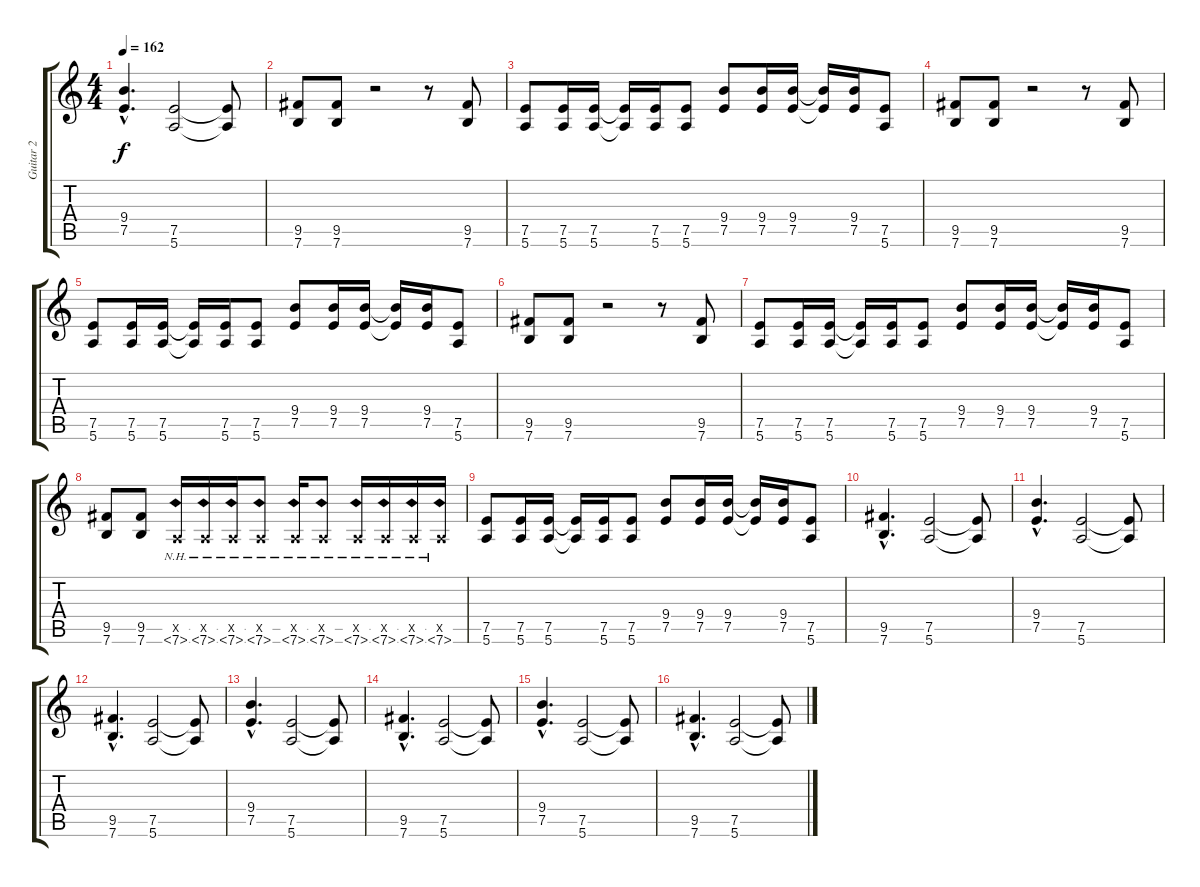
\track ("Guitar 2" "Guitar 2") {instrument distortionguitar}
\staff {score tabs}
\tuning (E4 B3 G3 D3 A2 E2) {hide}
\ts (4 4)
\tempo 162
\clef g2
\ks c
(9.4{hac} 7.5{hac}).4{d dy f} (7.5 5.6).2 (7.5{t} 5.6{t}).8 |
\section ("" "")
(9.5 7.6).8 (9.5 7.6).8 r.2 r.8 (9.5 7.6).8 |
(7.5 5.6).8 (7.5 5.6).16 (7.5 5.6).16 (7.5{t} 5.6{t}).16 (7.5 5.6).16 (7.5 5.6).8 (9.4 7.5).8 (9.4 7.5).16 (9.4 7.5).16 (9.4{t} 7.5{t}).16 (9.4 7.5).16 (7.5 5.6).8 |
(9.5 7.6).8 (9.5 7.6).8 r.2 r.8 (9.5 7.6).8 |
(7.5 5.6).8 (7.5 5.6).16 (7.5 5.6).16 (7.5{t} 5.6{t}).16 (7.5 5.6).16 (7.5 5.6).8 (9.4 7.5).8 (9.4 7.5).16 (9.4 7.5).16 (9.4{t} 7.5{t}).16 (9.4 7.5).16 (7.5 5.6).8 |
(9.5 7.6).8 (9.5 7.6).8 r.2 r.8 (9.5 7.6).8 |
(7.5 5.6).8 (7.5 5.6).16 (7.5 5.6).16 (7.5{t} 5.6{t}).16 (7.5 5.6).16 (7.5 5.6).8 (9.4 7.5).8 (9.4 7.5).16 (9.4 7.5).16 (9.4{t} 7.5{t}).16 (9.4 7.5).16 (7.5 5.6).8 |
(9.5 7.6).8 (9.5 7.6).8 (0.5{x} 7.6{nh}).16 (0.5{x} 7.6{nh}).16 (0.5{x} 7.6{nh}).16 (0.5{x} 7.6{nh}).8 (0.5{x} 7.6{nh}).16 (0.5{x} 7.6{nh}).8 (0.5{x} 7.6{nh}).16 (0.5{x} 7.6{nh}).16 (0.5{x} 7.6{nh}).16 (0.5{x} 7.6{nh}).16 |
(7.5 5.6).8 (7.5 5.6).16 (7.5 5.6).16 (7.5{t} 5.6{t}).16 (7.5 5.6).16 (7.5 5.6).8 (9.4 7.5).8 (9.4 7.5).16 (9.4 7.5).16 (9.4{t} 7.5{t}).16 (9.4 7.5).16 (7.5 5.6).8 |
\section ("" "")
(9.5{hac} 7.6{hac}).4{d} (7.5 5.6).2 (7.5{t} 5.6{t}).8 |
(9.4{hac} 7.5{hac}).4{d} (7.5 5.6).2 (7.5{t} 5.6{t}).8 |
(9.5{hac} 7.6{hac}).4{d} (7.5 5.6).2 (7.5{t} 5.6{t}).8 |
(9.4{hac} 7.5{hac}).4{d} (7.5 5.6).2 (7.5{t} 5.6{t}).8 |
(9.5{hac} 7.6{hac}).4{d} (7.5 5.6).2 (7.5{t} 5.6{t}).8 |
(9.4{hac} 7.5{hac}).4{d} (7.5 5.6).2 (7.5{t} 5.6{t}).8 |
(9.5{hac} 7.6{hac}).4{d} (7.5 5.6).2 (7.5{t} 5.6{t}).8
